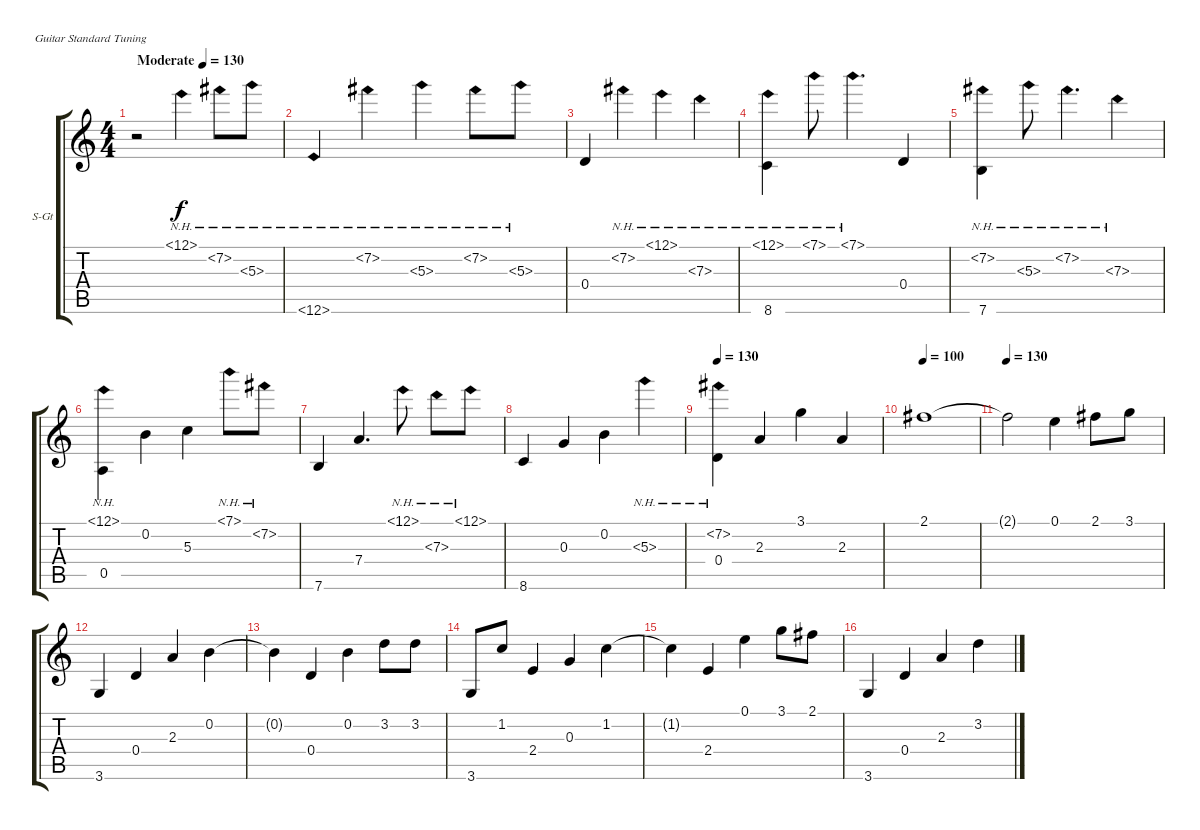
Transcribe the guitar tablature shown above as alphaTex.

\bracketExtendMode groupsimilarinstruments
\firstSystemTrackNameOrientation horizontal
\otherSystemsTrackNameOrientation horizontal
\track ("Track 1" "S-Gt") {instrument acousticguitarsteel}
\staff {score tabs}
\tuning (E4 B3 G3 D3 A2 E2)
\ts (4 4)
\beaming (8 2 2 2 2)
\tempo (130 "Moderate")
\clef g2
\ks c
r.2{dy f instrument acousticguitarsteel} 12.1{nh}.4 7.2{nh}.8 5.3{nh}.8 |
12.6{nh}.4 7.2{nh}.4 5.3{nh}.4 7.2{nh}.8 5.3{nh}.8 |
0.4.4 7.2{nh}.4 12.1{nh}.4 7.3{nh}.4 |
(12.1{nh} 8.6).4 7.1{nh}.8 7.1{nh}.4{d} 0.4.4 |
(7.2{nh} 7.6).4 5.3{nh}.8 7.2{nh}.4{d} 7.3{nh}.4 |
(12.1{nh} 0.5).4 0.2.4 5.3.4 7.1{nh}.8 7.2{nh}.8 |
7.6.4 7.4.4{d} 12.1{nh}.8 7.3{nh}.8 12.1{nh}.8 |
8.6.4 0.3.4 0.2.4 5.3{nh}.4 |
\tempo 130
(7.2{nh} 0.4).4 2.3.4 3.1.4 2.3.4 |
\tempo 100
2.1.1 |
\tempo 130
2.1{t}.2 0.1.4 2.1.8 3.1.8 |
3.6.4 0.4.4 2.3.4 0.2.4 |
0.2{t}.4 0.4.4 0.2.4 3.2.8 3.2.8 |
3.6.8 1.2.8 2.4.4 0.3.4 1.2.4 |
1.2{t}.4 2.4.4 0.1.4 3.1.8 2.1.8 |
3.6.4 0.4.4 2.3.4 3.2.4
